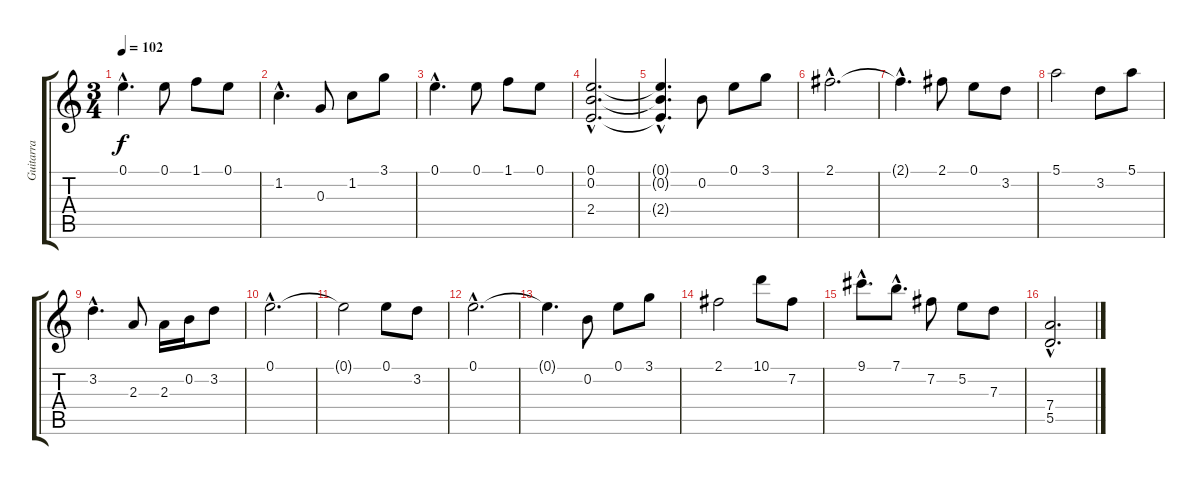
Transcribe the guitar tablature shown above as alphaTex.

\track ("Guitarra" "Guitarra") {instrument electricguitarjazz}
\staff {score tabs}
\tuning (E4 B3 G3 D3 A2 E2) {hide}
\ts (3 4)
\tempo 102
\clef g2
\ks c
0.1{hac}.4{d dy f} 0.1.8 1.1.8 0.1.8 |
1.2{hac}.4{d} 0.3.8 1.2.8 3.1.8 |
0.1{hac}.4{d} 0.1.8 1.1.8 0.1.8 |
(0.1{hac} 0.2{hac} 2.4{hac}).2{d} |
(0.1{hac t} 0.2{hac t} 2.4{hac t}).4{d} 0.2.8 0.1.8 3.1.8 |
2.1{hac}.2{d} |
2.1{hac t}.4{d} 2.1.8 0.1.8 3.2.8 |
5.1.2 3.2.8 5.1.8 |
3.2{hac}.4{d} 2.3.8 2.3.16 0.2.16 3.2.8 |
0.1{hac}.2{d} |
0.1{t}.2 0.1.8 3.2.8 |
0.1{hac}.2{d} |
0.1{t}.4{d} 0.2.8 0.1.8 3.1.8 |
2.1.2 10.1.8 7.2.8 |
9.1{hac}.8{d} 7.1{hac}.8{d} 7.2.8 5.2.8 7.3.8 |
(7.4{hac} 5.5{hac}).2{d}
